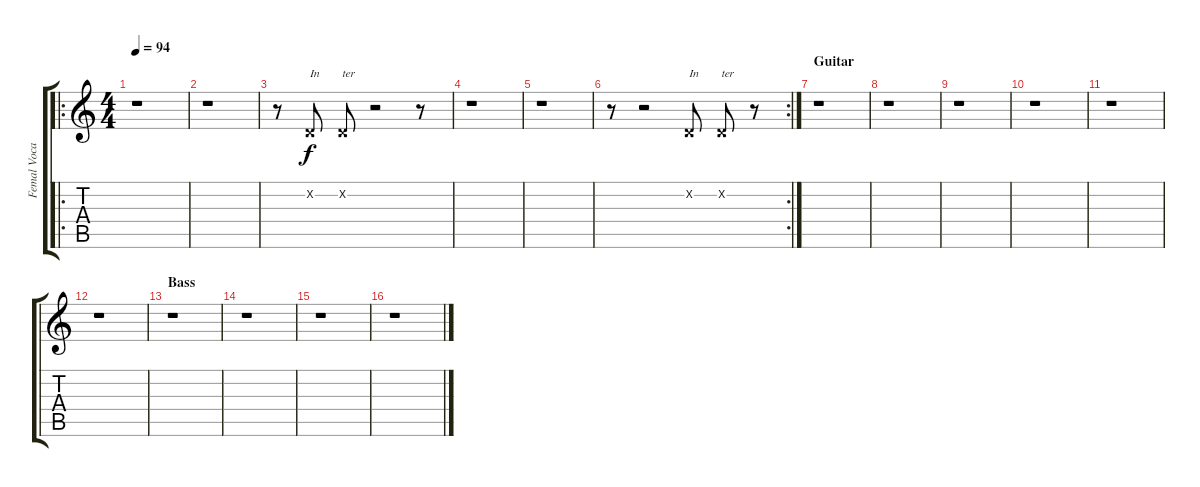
\track ("Femal Vocal 1" "Femal Voca") {instrument oboe}
\staff {score tabs}
\tuning (E4 B3 G3 D3 A2 E2) {hide}
\ro
\ts (4 4)
\tempo 94
\clef g2
\ks c
r.1{dy f instrument oboe} |
r.1 |
r.8 3.2{x}.8{txt "In"} 3.2{x}.8{txt "ter"} r.2 r.8 |
r.1 |
r.1 |
\rc 2
r.8 r.2 3.2{x}.8{txt "In"} 3.2{x}.8{txt "ter"} r.8 |
\section ("" "Guitar")
r.1 |
r.1 |
r.1 |
r.1 |
r.1 |
r.1 |
\section ("" "Bass")
r.1 |
r.1 |
r.1 |
r.1
